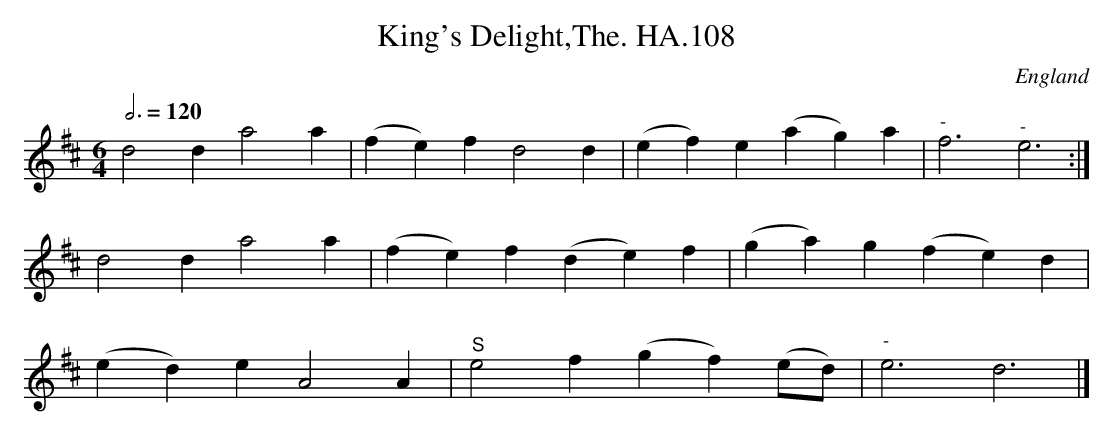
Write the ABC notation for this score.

X:1
T:King's Delight,The. HA.108
M:6/4
L:1/4
Q:3/4=120
O:England
K:D major
d2d a2a|(fe)f d2d|(ef)e (ag)a|"^-"f3 "^-"e3:|!
d2d a2a|(fe)f (de)f|(ga)g (fe)d|!
(ed)e A2A|"^S"e2f (gf) (e/d/)|"-"e3 d3|]
